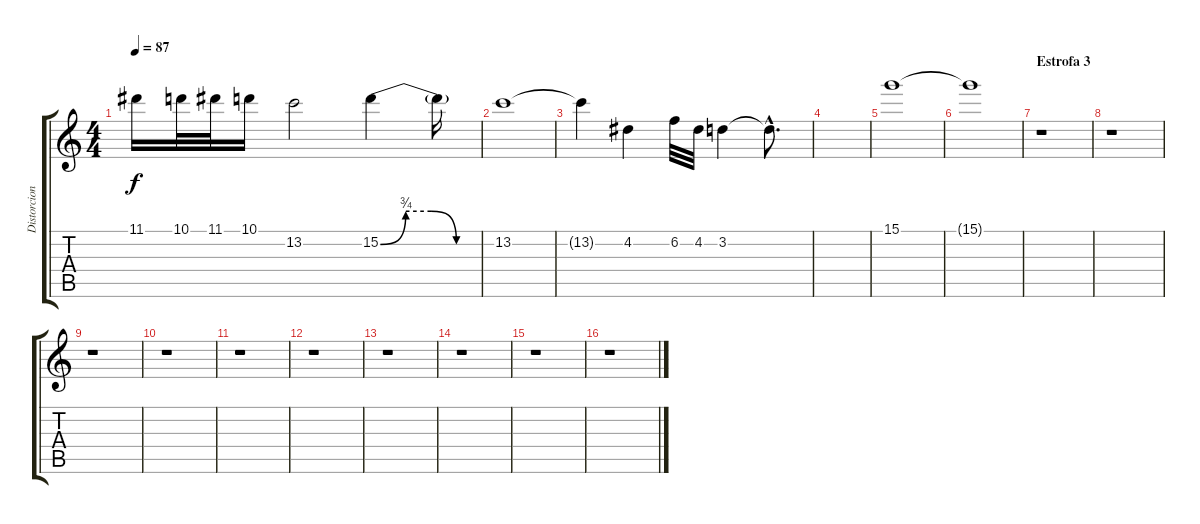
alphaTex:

\track ("Distorcion I" "Distorcion") {instrument distortionguitar}
\staff {score tabs}
\tuning (E4 B3 G3 D3 A2 E2) {hide}
\ts (4 4)
\tempo 87
\clef g2
\ks c
11.1.16{dy f} 10.1.32 11.1.32 10.1.16 13.2.2 15.2{be (custom 0 0 15 3 30 3 45 0 60 0)}.4 15.2{t}.16 |
13.2.1 |
13.2{t}.4 4.2.4 6.2.32 4.2.32 3.2.4 3.2{hac t}.8{d} |
|
15.1.1 |
15.1{t}.1 |
\section ("" "Estrofa 3")
r.1 |
r.1 |
r.1 |
r.1 |
r.1 |
r.1 |
r.1 |
r.1 |
r.1 |
r.1
